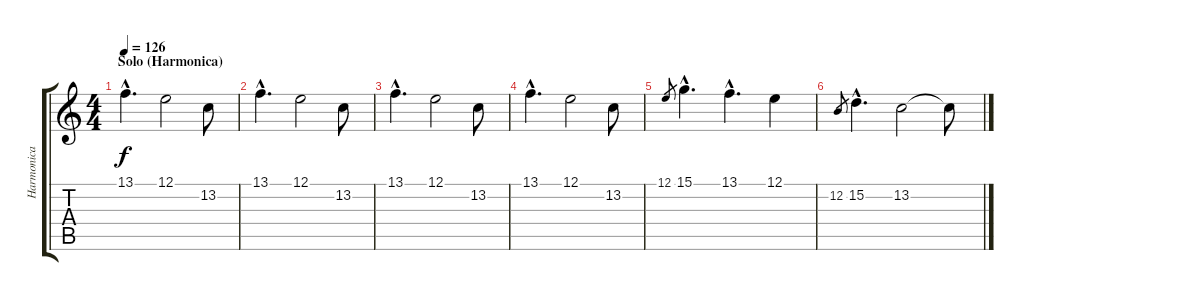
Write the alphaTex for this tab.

\track ("Harmonica" "Harmonica") {instrument harmonica}
\staff {score tabs}
\tuning (E4 B3 G3 D3 A2 E2) {hide}
\ts (4 4)
\section ("" "Solo (Harmonica)")
\tempo 126
\clef g2
\ks c
13.1{hac}.4{d dy f} 12.1.2 13.2.8 |
13.1{hac}.4{d volume 11} 12.1.2 13.2.8{volume 9} |
13.1{hac}.4{d volume 8} 12.1.2{volume 7} 13.2.8{volume 6} |
13.1{hac}.4{d volume 5} 12.1.2{volume 4} 13.2.8{volume 3} |
12.1.8{gr} 15.1{hac}.4{d volume 3} 13.1{hac}.4{d volume 2} 12.1.4{volume 2} |
12.2.8{gr} 15.2{hac}.4{d volume 1} 13.2.2{volume 0} 13.2{t}.8{volume 0}
